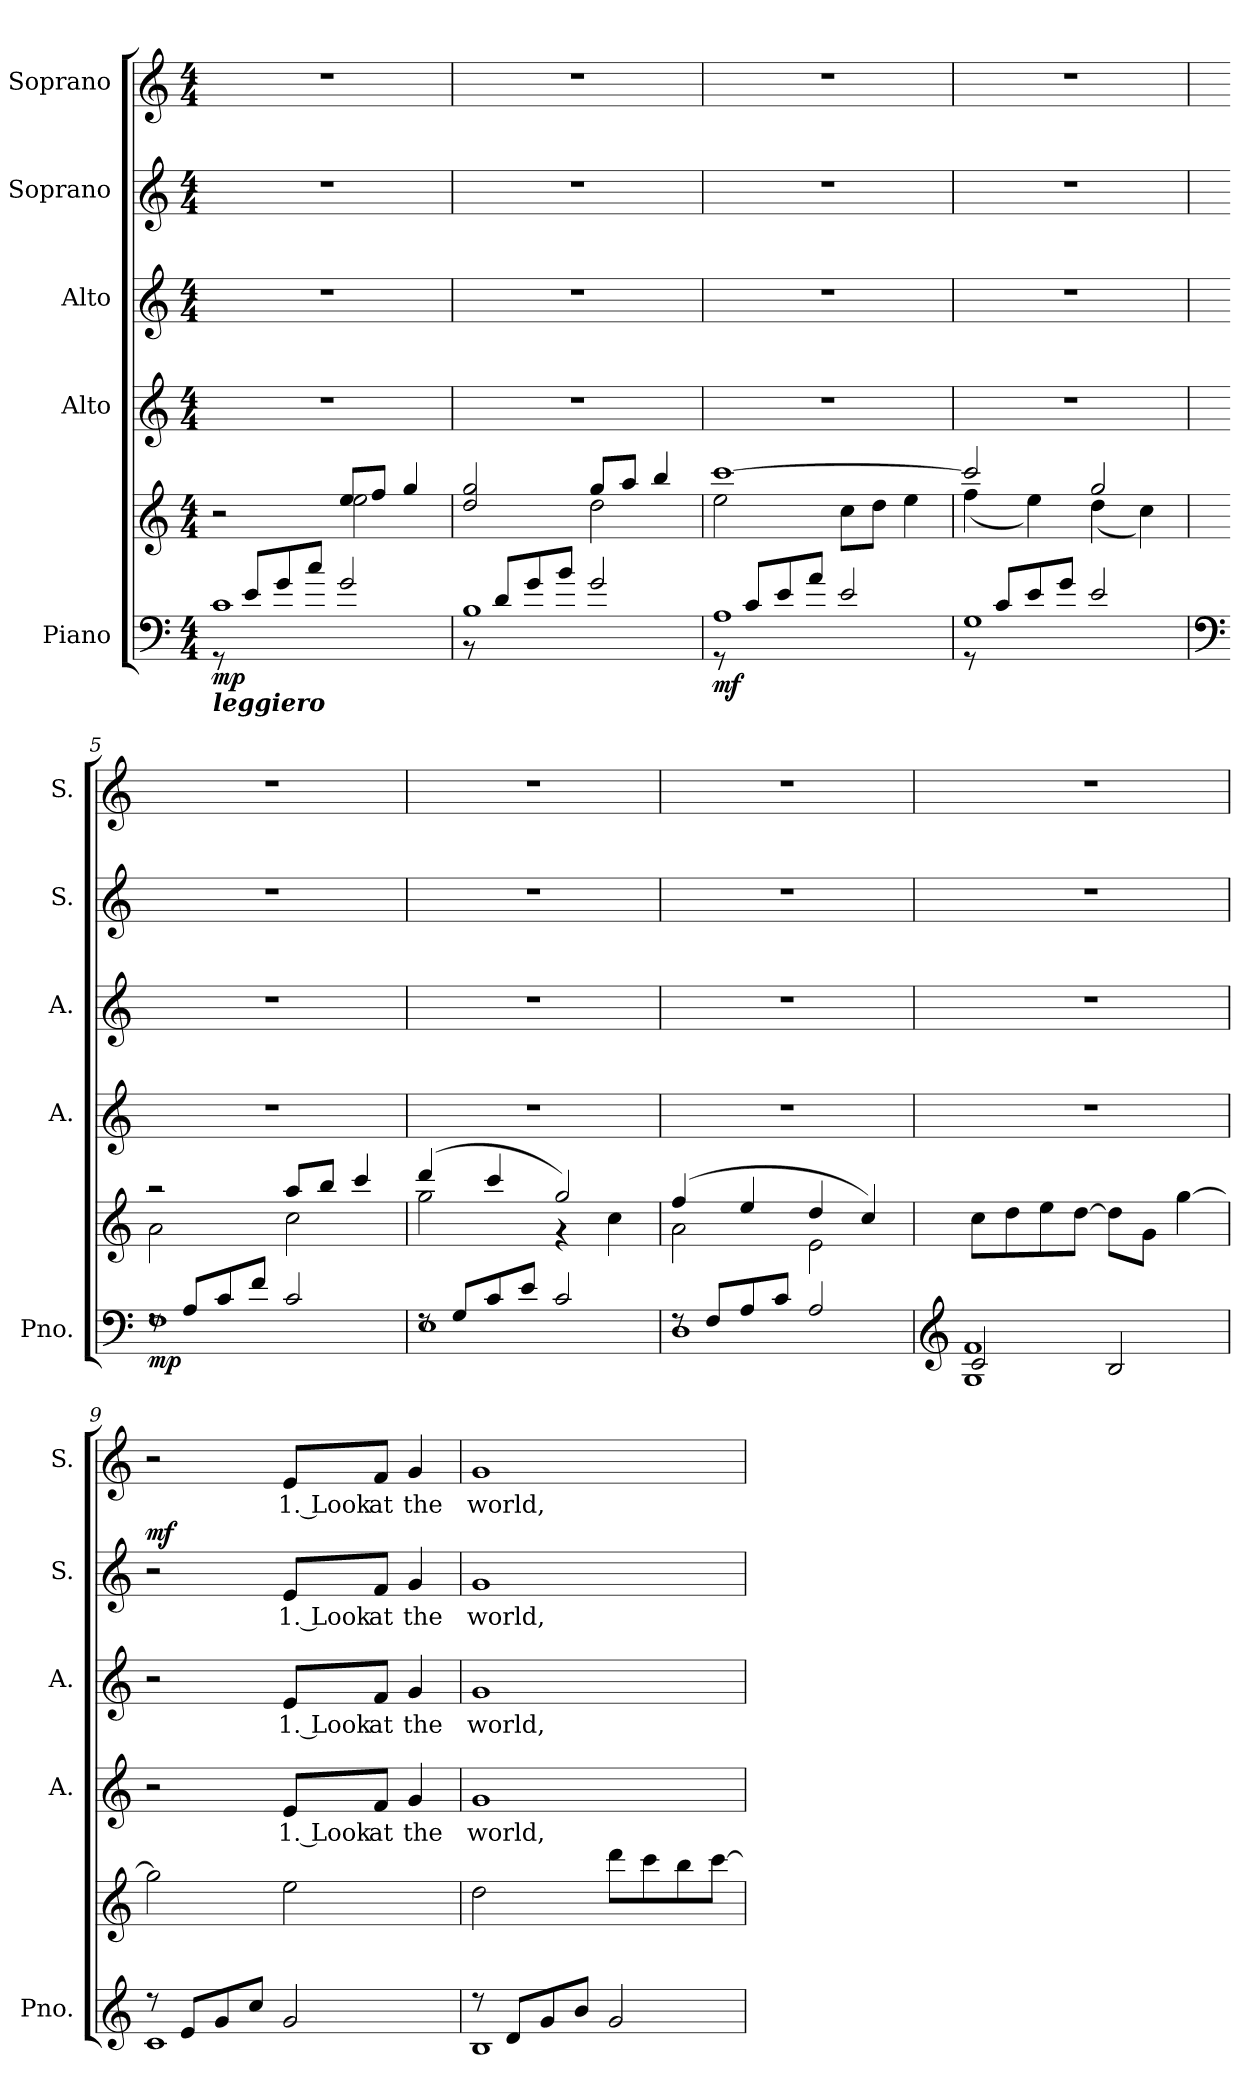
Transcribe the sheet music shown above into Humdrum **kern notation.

**kern	**kern	**dynam	**kern	**text	**kern	**text	**kern	**text	**dynam	**kern	**text
*part5	*part5	*part5	*part4	*part4	*part3	*part3	*part2	*part2	*part2	*part1	*part1
*staff6	*staff5	*staff5/6	*staff4	*staff4	*staff3	*staff3	*staff2	*staff2	*staff2	*staff1	*staff1
*I"Piano	*	*	*I"Alto	*	*I"Alto	*	*I"Soprano	*	*	*I"Soprano	*
*I'Pno.	*	*	*I'A.	*	*I'A.	*	*I'S.	*	*	*I'S.	*
*clefF4	*clefG2	*	*clefG2	*	*clefG2	*	*clefG2	*	*	*clefG2	*
*k[]	*k[]	*	*k[]	*	*k[]	*	*k[]	*	*	*k[]	*
*M4/4	*M4/4	*	*M4/4	*	*M4/4	*	*M4/4	*	*	*M4/4	*
*MM132	*MM132	*	*MM132	*	*MM132	*	*MM132	*	*	*MM132	*
=1	=1	=1	=1	=1	=1	=1	=1	=1	=1	=1	=1
*^	*^	*	*	*	*	*	*	*	*	*	*
!LO:TX:b:Bi:t=leggiero	!	!	!	!	!	!	!	!	!	!	!	!	!
!	!	!	!	!LO:DY:b=2	!	!	!	!	!	!	!	!	!
8rGG	1c	2r	2ryy	mp	1r	.	1r	.	1r	.	.	1r	.
8e/L	.	.	.	.	.	.	.	.	.	.	.	.	.
8g/	.	.	.	.	.	.	.	.	.	.	.	.	.
8cc/J	.	.	.	.	.	.	.	.	.	.	.	.	.
2g/	.	8ee/L	2ee\	.	.	.	.	.	.	.	.	.	.
.	.	8ff/J	.	.	.	.	.	.	.	.	.	.	.
.	.	4gg/	.	.	.	.	.	.	.	.	.	.	.
=2	=2	=2	=2	=2	=2	=2	=2	=2	=2	=2	=2	=2	=2
8rBB	1B	2dd/ 2gg/	2ryy	.	1r	.	1r	.	1r	.	.	1r	.
8d/L	.	.	.	.	.	.	.	.	.	.	.	.	.
8g/	.	.	.	.	.	.	.	.	.	.	.	.	.
8b/J	.	.	.	.	.	.	.	.	.	.	.	.	.
2g/	.	8gg/L	2dd\	.	.	.	.	.	.	.	.	.	.
.	.	8aa/J	.	.	.	.	.	.	.	.	.	.	.
.	.	4bb/	.	.	.	.	.	.	.	.	.	.	.
=3	=3	=3	=3	=3	=3	=3	=3	=3	=3	=3	=3	=3	=3
!	!	!	!	!LO:DY:b=2	!	!	!	!	!	!	!	!	!
8rGG	1A	[1ccc	2ee\	mf	1r	.	1r	.	1r	.	.	1r	.
8c/L	.	.	.	.	.	.	.	.	.	.	.	.	.
8e/	.	.	.	.	.	.	.	.	.	.	.	.	.
8a/J	.	.	.	.	.	.	.	.	.	.	.	.	.
2e/	.	.	8cc\L	.	.	.	.	.	.	.	.	.	.
.	.	.	8dd\J	.	.	.	.	.	.	.	.	.	.
.	.	.	4ee\	.	.	.	.	.	.	.	.	.	.
=4	=4	=4	=4	=4	=4	=4	=4	=4	=4	=4	=4	=4	=4
8rGG	1G	2ccc/]	(4ff\	.	1r	.	1r	.	1r	.	.	1r	.
8c/L	.	.	.	.	.	.	.	.	.	.	.	.	.
8e/	.	.	4ee\)	.	.	.	.	.	.	.	.	.	.
8g/J	.	.	.	.	.	.	.	.	.	.	.	.	.
2e/	.	2gg/	(4dd\	.	.	.	.	.	.	.	.	.	.
.	.	.	4cc\)	.	.	.	.	.	.	.	.	.	.
!!LO:LB:g=z
=5	=5	=5	=5	=5	=5	=5	=5	=5	=5	=5	=5	=5	=5
*clefF4	*	*	*	*	*	*	*	*	*	*	*	*	*
!	!	!	!	!LO:DY:b=2	!	!	!	!	!	!	!	!	!
8rF	1F	2r	2a\	mp	1r	.	1r	.	1r	.	.	1r	.
8A/L	.	.	.	.	.	.	.	.	.	.	.	.	.
8c/	.	.	.	.	.	.	.	.	.	.	.	.	.
8f/J	.	.	.	.	.	.	.	.	.	.	.	.	.
2c/	.	8aa/L	2cc\	.	.	.	.	.	.	.	.	.	.
.	.	8bb/J	.	.	.	.	.	.	.	.	.	.	.
.	.	4ccc/	.	.	.	.	.	.	.	.	.	.	.
=6	=6	=6	=6	=6	=6	=6	=6	=6	=6	=6	=6	=6	=6
8rF	1E	(4ddd/	2gg\	.	1r	.	1r	.	1r	.	.	1r	.
8G/L	.	.	.	.	.	.	.	.	.	.	.	.	.
8c/	.	4ccc/	.	.	.	.	.	.	.	.	.	.	.
8e/J	.	.	.	.	.	.	.	.	.	.	.	.	.
2c/	.	2gg/)	4r	.	.	.	.	.	.	.	.	.	.
.	.	.	4cc\	.	.	.	.	.	.	.	.	.	.
=7	=7	=7	=7	=7	=7	=7	=7	=7	=7	=7	=7	=7	=7
8rF	1D	(4ff/	2a\	.	1r	.	1r	.	1r	.	.	1r	.
8F/L	.	.	.	.	.	.	.	.	.	.	.	.	.
8A/	.	4ee/	.	.	.	.	.	.	.	.	.	.	.
8c/J	.	.	.	.	.	.	.	.	.	.	.	.	.
2A/	.	4dd/	2e\	.	.	.	.	.	.	.	.	.	.
.	.	4cc/)	.	.	.	.	.	.	.	.	.	.	.
*	*	*v	*v	*	*	*	*	*	*	*	*	*	*
=8	=8	=8	=8	=8	=8	=8	=8	=8	=8	=8	=8	=8
*clefG2	*	*	*	*	*	*	*	*	*	*	*	*
2c/	1G 1f	8cc\L	.	1r	.	1r	.	1r	.	.	1r	.
.	.	8dd\	.	.	.	.	.	.	.	.	.	.
.	.	8ee\	.	.	.	.	.	.	.	.	.	.
.	.	[8dd\J	.	.	.	.	.	.	.	.	.	.
2B/	.	8dd\L]	.	.	.	.	.	.	.	.	.	.
.	.	8g\J	.	.	.	.	.	.	.	.	.	.
.	.	[4gg\	.	.	.	.	.	.	.	.	.	.
!!LO:PB:g=z
=9	=9	=9	=9	=9	=9	=9	=9	=9	=9	=9	=9	=9
!	!	!	!	!	!	!	!	!	!	!LO:DY:a	!	!
8r	1c	2gg\]	.	2r	.	2r	.	2r	.	mf	2r	.
8e/L	.	.	.	.	.	.	.	.	.	.	.	.
8g/	.	.	.	.	.	.	.	.	.	.	.	.
8cc/J	.	.	.	.	.	.	.	.	.	.	.	.
2g/	.	2ee\	.	8e/L	1. Look	8e/L	1. Look	8e/L	1. Look	.	8e/L	1. Look
.	.	.	.	8f/J	at	8f/J	at	8f/J	at	.	8f/J	at
.	.	.	.	4g/	the	4g/	the	4g/	the	.	4g/	the
=10	=10	=10	=10	=10	=10	=10	=10	=10	=10	=10	=10	=10
8r	1B	2dd\	.	1g	world,	1g	world,	1g	world,	.	1g	world,
8d/L	.	.	.	.	.	.	.	.	.	.	.	.
8g/	.	.	.	.	.	.	.	.	.	.	.	.
8b/J	.	.	.	.	.	.	.	.	.	.	.	.
2g/	.	8ddd\L	.	.	.	.	.	.	.	.	.	.
.	.	8ccc\	.	.	.	.	.	.	.	.	.	.
.	.	8bb\	.	.	.	.	.	.	.	.	.	.
.	.	[8ccc\J	.	.	.	.	.	.	.	.	.	.
*v	*v	*	*	*	*	*	*	*	*	*	*	*
=	=	=	=	=	=	=	=	=	=	=	=
*-	*-	*-	*-	*-	*-	*-	*-	*-	*-	*-	*-
